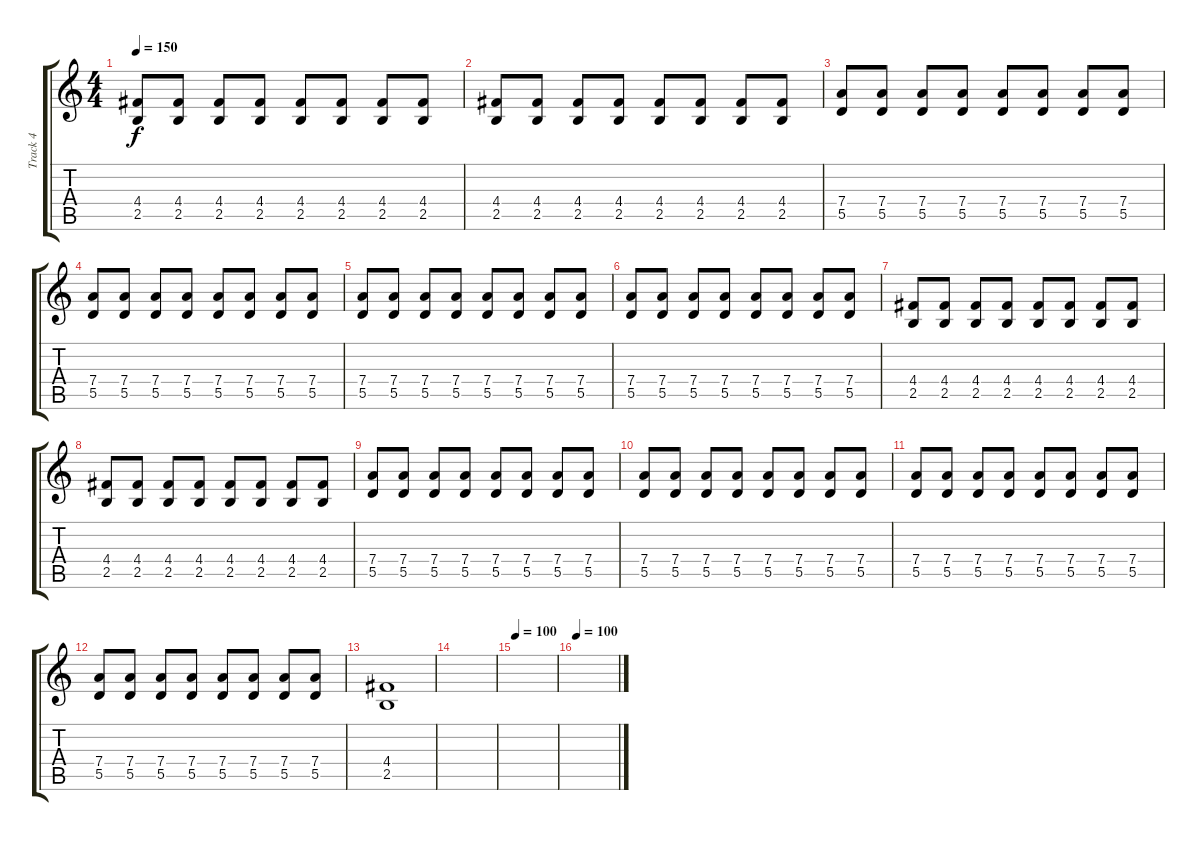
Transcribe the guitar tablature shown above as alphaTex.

\track ("Track 4" "Track 4") {instrument distortionguitar}
\staff {score tabs}
\tuning (E4 B3 G3 D3 A2 E2) {hide}
\ts (4 4)
\tempo 150
\clef g2
\ks c
(4.4 2.5).8{dy f} (4.4 2.5).8 (4.4 2.5).8 (4.4 2.5).8 (4.4 2.5).8 (4.4 2.5).8 (4.4 2.5).8 (4.4 2.5).8 |
(4.4 2.5).8 (4.4 2.5).8 (4.4 2.5).8 (4.4 2.5).8 (4.4 2.5).8 (4.4 2.5).8 (4.4 2.5).8 (4.4 2.5).8 |
(7.4 5.5).8 (7.4 5.5).8 (7.4 5.5).8 (7.4 5.5).8 (7.4 5.5).8 (7.4 5.5).8 (7.4 5.5).8 (7.4 5.5).8 |
(7.4 5.5).8 (7.4 5.5).8 (7.4 5.5).8 (7.4 5.5).8 (7.4 5.5).8 (7.4 5.5).8 (7.4 5.5).8 (7.4 5.5).8 |
(7.4 5.5).8 (7.4 5.5).8 (7.4 5.5).8 (7.4 5.5).8 (7.4 5.5).8 (7.4 5.5).8 (7.4 5.5).8 (7.4 5.5).8 |
(7.4 5.5).8 (7.4 5.5).8 (7.4 5.5).8 (7.4 5.5).8 (7.4 5.5).8 (7.4 5.5).8 (7.4 5.5).8 (7.4 5.5).8 |
(4.4 2.5).8 (4.4 2.5).8 (4.4 2.5).8 (4.4 2.5).8 (4.4 2.5).8 (4.4 2.5).8 (4.4 2.5).8 (4.4 2.5).8 |
(4.4 2.5).8 (4.4 2.5).8 (4.4 2.5).8 (4.4 2.5).8 (4.4 2.5).8 (4.4 2.5).8 (4.4 2.5).8 (4.4 2.5).8 |
(7.4 5.5).8 (7.4 5.5).8 (7.4 5.5).8 (7.4 5.5).8 (7.4 5.5).8 (7.4 5.5).8 (7.4 5.5).8 (7.4 5.5).8 |
(7.4 5.5).8 (7.4 5.5).8 (7.4 5.5).8 (7.4 5.5).8 (7.4 5.5).8 (7.4 5.5).8 (7.4 5.5).8 (7.4 5.5).8 |
(7.4 5.5).8 (7.4 5.5).8 (7.4 5.5).8 (7.4 5.5).8 (7.4 5.5).8 (7.4 5.5).8 (7.4 5.5).8 (7.4 5.5).8 |
(7.4 5.5).8 (7.4 5.5).8 (7.4 5.5).8 (7.4 5.5).8 (7.4 5.5).8 (7.4 5.5).8 (7.4 5.5).8 (7.4 5.5).8 |
(4.4 2.5).1 |
|
\tempo 100
|
\tempo 100
